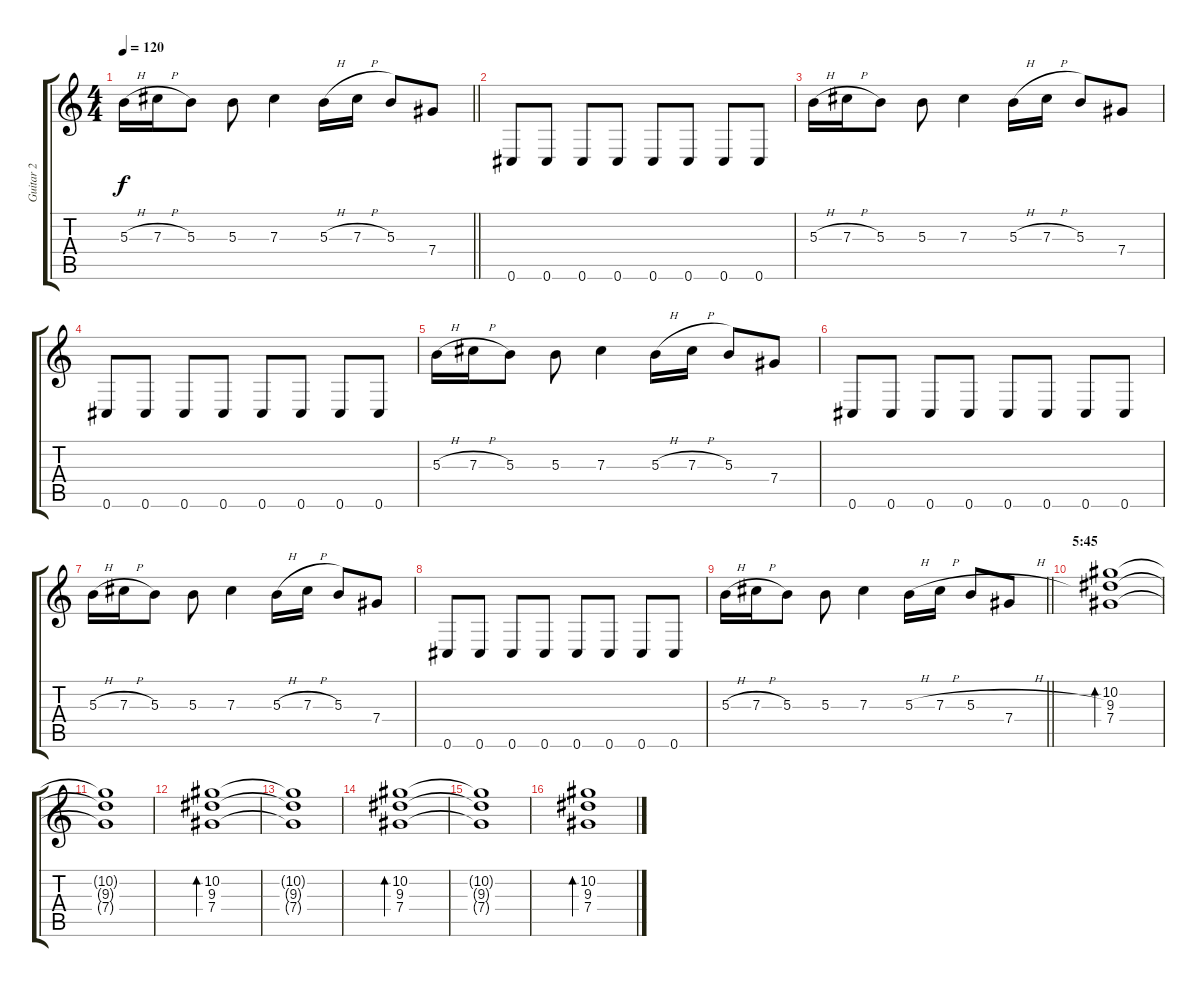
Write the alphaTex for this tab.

\track ("Guitar 2" "Guitar 2") {instrument distortionguitar}
\staff {score tabs}
\tuning (Eb4 Bb3 Gb3 Db3 Ab2 Db2) {hide}
\ts (4 4)
\tempo 120
\clef g2
\barLineRight lightlight
\ks c
5.3{h}.16{dy f} 7.3{h}.16 5.3.8 5.3.8 7.3.4 5.3{h}.16 7.3{h}.16 5.3.8 7.4.8 |
0.6.8 0.6.8 0.6.8 0.6.8 0.6.8 0.6.8 0.6.8 0.6.8 |
5.3{h}.16 7.3{h}.16 5.3.8 5.3.8 7.3.4 5.3{h}.16 7.3{h}.16 5.3.8 7.4.8 |
0.6.8 0.6.8 0.6.8 0.6.8 0.6.8 0.6.8 0.6.8 0.6.8 |
5.3{h}.16 7.3{h}.16 5.3.8 5.3.8 7.3.4 5.3{h}.16 7.3{h}.16 5.3.8 7.4.8 |
0.6.8 0.6.8 0.6.8 0.6.8 0.6.8 0.6.8 0.6.8 0.6.8 |
5.3{h}.16 7.3{h}.16 5.3.8 5.3.8 7.3.4 5.3{h}.16 7.3{h}.16 5.3.8 7.4.8 |
0.6.8 0.6.8 0.6.8 0.6.8 0.6.8 0.6.8 0.6.8 0.6.8 |
\barLineRight lightlight
5.3{h}.16 7.3{h}.16 5.3.8 5.3.8 7.3.4 5.3{h}.16 7.3{h}.16 5.3{h}.8 7.4.8 |
\section ("" "5:45")
(10.2 9.3 7.4).1{bd 240 instrument electricguitarclean} |
(10.2{t} 9.3{t} 7.4{t}).1 |
(10.2 9.3 7.4).1{bd 240 instrument electricguitarclean} |
(10.2{t} 9.3{t} 7.4{t}).1 |
(10.2 9.3 7.4).1{bd 240 instrument electricguitarclean} |
(10.2{t} 9.3{t} 7.4{t}).1 |
(10.2 9.3 7.4).1{bd 240 instrument electricguitarclean}
